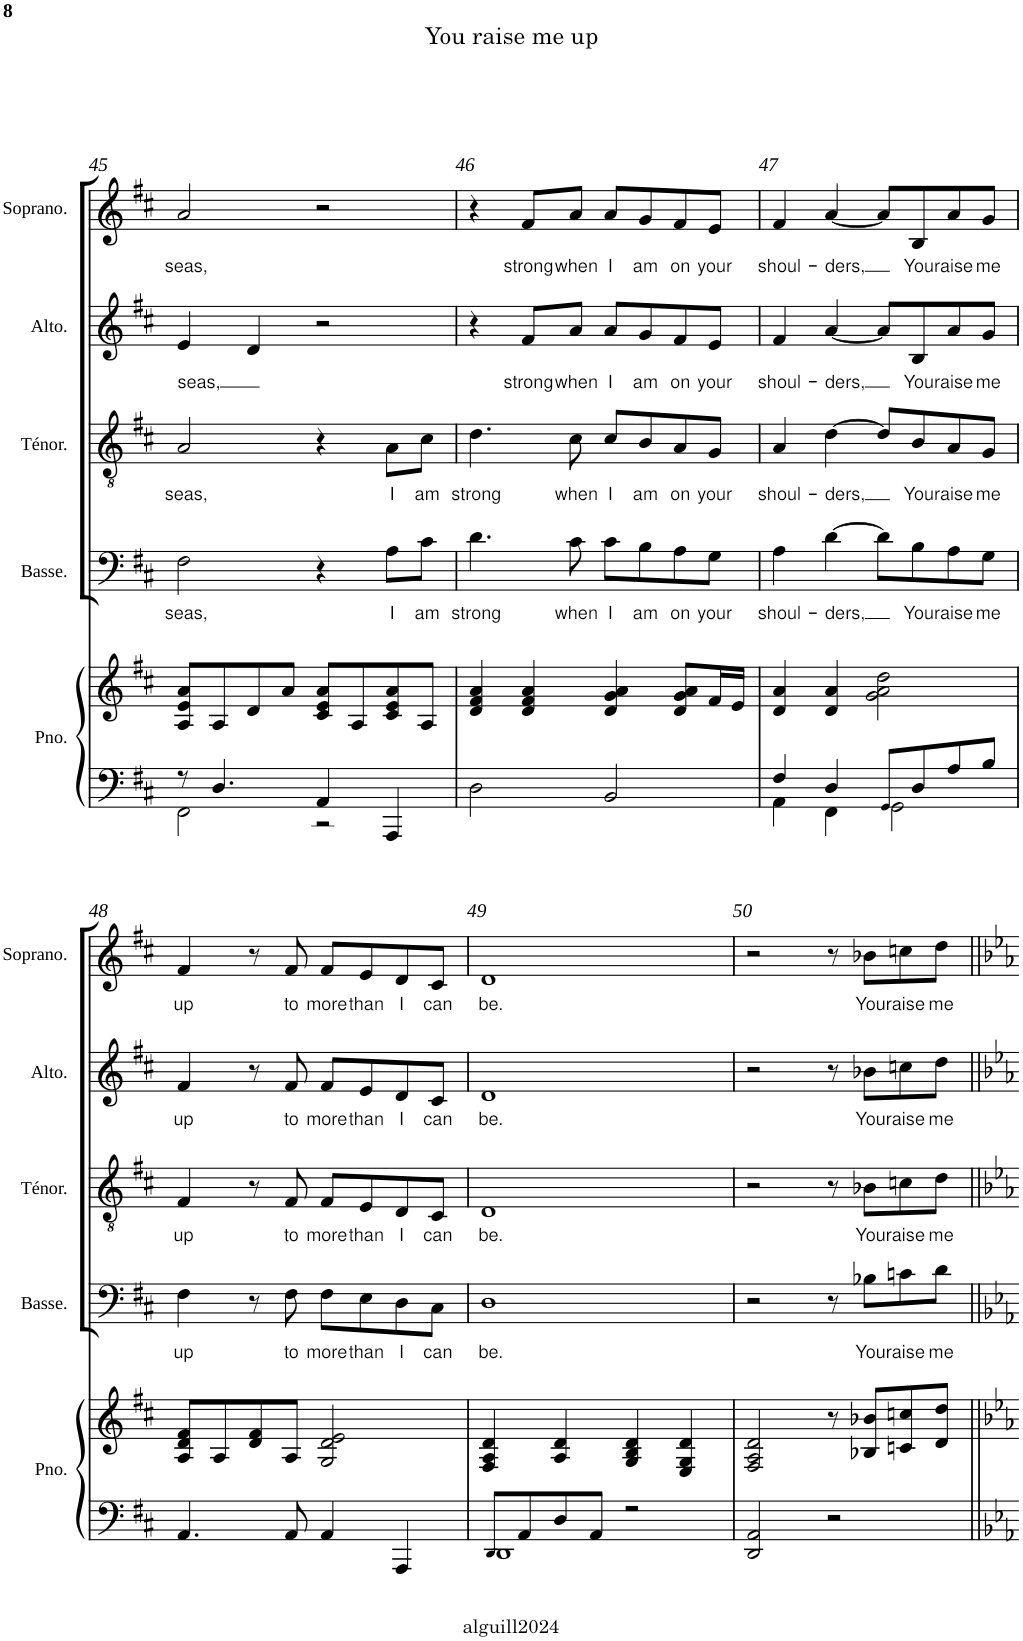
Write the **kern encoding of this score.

**kern	**kern	**kern	**text	**kern	**text	**kern	**text	**kern	**text
*part5	*part5	*part4	*part4	*part3	*part3	*part2	*part2	*part1	*part1
*staff6	*staff5	*staff4	*staff4	*staff3	*staff3	*staff2	*staff2	*staff1	*staff1
*I"Piano	*	*I"Basse	*	*I"Ténor	*	*I"Alto	*	*I"Soprano	*
*I'Pno.	*	*I'Basse.	*	*I'Ténor.	*	*I'Alto.	*	*I'Soprano.	*
!!LO:PB:g=z
*clefF4	*clefG2	*clefF4	*	*clefGv2	*	*clefG2	*	*clefG2	*
*k[f#c#]	*k[f#c#]	*k[f#c#]	*	*k[f#c#]	*	*k[f#c#]	*	*k[f#c#]	*
*D:	*D:	*D:	*	*D:	*	*D:	*	*D:	*
*M4/4	*M4/4	*M4/4	*	*M4/4	*	*M4/4	*	*M4/4	*
=45	=45	=45	=45	=45	=45	=45	=45	=45	=45
*^	*	*	*	*	*	*	*	*	*
!	!	!	!	!LO:LY:b	!	!LO:LY:b	!	!LO:LY:b	!	!LO:LY:b
8r	2FF#\	8A/ 8e/ 8a/L	2F#\	seas,	2A/	seas,	4e/	seas,	2a/	seas,
4.D/	.	8A/	.	.	.	.	.	.	.	.
.	.	8d/	.	.	.	.	4d/	.	.	.
.	.	8a/J	.	.	.	.	.	.	.	.
4AA/	2r	8c#/ 8e/ 8a/L	4r	.	4r	.	2r	.	2r	.
.	.	8A/	.	.	.	.	.	.	.	.
!	!	!	!	!LO:LY:b	!	!LO:LY:b	!	!	!	!
4AAA/	.	8c#/ 8e/ 8a/	8A\L	I	8A\L	I	.	.	.	.
!	!	!	!	!LO:LY:b	!	!LO:LY:b	!	!	!	!
.	.	8A/J	8c#\J	am	8c#\J	am	.	.	.	.
*v	*v	*	*	*	*	*	*	*	*	*
=46	=46	=46	=46	=46	=46	=46	=46	=46	=46
!	!	!	!LO:LY:b	!	!LO:LY:b	!	!	!	!
2D\	4d/ 4f#/ 4a/	4.d\	strong	4.d\	strong	4r	.	4r	.
!	!	!	!	!	!	!	!LO:LY:b	!	!LO:LY:b
.	4d/ 4f#/ 4a/	.	.	.	.	8f#/L	strong	8f#/L	strong
!	!	!	!LO:LY:b	!	!LO:LY:b	!	!LO:LY:b	!	!LO:LY:b
.	.	8c#\	when	8c#\	when	8a/J	when	8a/J	when
!	!	!	!LO:LY:b	!	!LO:LY:b	!	!LO:LY:b	!	!LO:LY:b
2BB/	4d/ 4g/ 4a/	8c#\L	I	8c#/L	I	8a/L	I	8a/L	I
!	!	!	!LO:LY:b	!	!LO:LY:b	!	!LO:LY:b	!	!LO:LY:b
.	.	8B\	am	8B/	am	8g/	am	8g/	am
!	!	!	!LO:LY:b	!	!LO:LY:b	!	!LO:LY:b	!	!LO:LY:b
.	8d/ 8g/ 8a/L	8A\	on	8A/	on	8f#/	on	8f#/	on
!	!	!	!LO:LY:b	!	!LO:LY:b	!	!LO:LY:b	!	!LO:LY:b
.	16f#/L	8G\J	your	8G/J	your	8e/J	your	8e/J	your
.	16e/JJ	.	.	.	.	.	.	.	.
=47	=47	=47	=47	=47	=47	=47	=47	=47	=47
*^	*	*	*	*	*	*	*	*	*
!	!	!	!	!LO:LY:b	!	!LO:LY:b	!	!LO:LY:b	!	!LO:LY:b
4F#/	4AA\	4d/ 4a/	4A\	shoul-	4A/	shoul-	4f#/	shoul-	4f#/	shoul-
!	!	!	!	!LO:LY:b	!	!LO:LY:b	!	!LO:LY:b	!	!LO:LY:b
4D/	4FF#\	4d/ 4a/	[4d\	-ders,	[4d\	-ders,	[4a/	-ders,	[4a/	-ders,
8GG/L	2GG\	2g\ 2a\ 2dd\	8d\L]	.	8d/L]	.	8a/L]	.	8a/L]	.
!	!	!	!	!LO:LY:b	!	!LO:LY:b	!	!LO:LY:b	!	!LO:LY:b
8D/	.	.	8B\	You	8B/	You	8B/	You	8B/	You
!	!	!	!	!LO:LY:b	!	!LO:LY:b	!	!LO:LY:b	!	!LO:LY:b
8A/	.	.	8A\	raise	8A/	raise	8a/	raise	8a/	raise
!	!	!	!	!LO:LY:b	!	!LO:LY:b	!	!LO:LY:b	!	!LO:LY:b
8B/J	.	.	8G\J	me	8G/J	me	8g/J	me	8g/J	me
!!LO:LB:g=z
=48	=48	=48	=48	=48	=48	=48	=48	=48	=48	=48
!	!	!	!	!LO:LY:b	!	!LO:LY:b	!	!LO:LY:b	!	!LO:LY:b
1ryy	4.AA/	8A/ 8d/ 8f#/L	4F#\	up	4F#/	up	4f#/	up	4f#/	up
.	.	8A/	.	.	.	.	.	.	.	.
.	.	8d/ 8f#/	8r	.	8r	.	8r	.	8r	.
!	!	!	!	!LO:LY:b	!	!LO:LY:b	!	!LO:LY:b	!	!LO:LY:b
.	8AA/	8A/J	8F#\	to	8F#/	to	8f#/	to	8f#/	to
!	!	!	!	!LO:LY:b	!	!LO:LY:b	!	!LO:LY:b	!	!LO:LY:b
.	4AA/	2G/ 2d/ 2e/	8F#\L	more	8F#/L	more	8f#/L	more	8f#/L	more
!	!	!	!	!LO:LY:b	!	!LO:LY:b	!	!LO:LY:b	!	!LO:LY:b
.	.	.	8E\	than	8E/	than	8e/	than	8e/	than
!	!	!	!	!LO:LY:b	!	!LO:LY:b	!	!LO:LY:b	!	!LO:LY:b
.	4AAA/	.	8D\	I	8D/	I	8d/	I	8d/	I
!	!	!	!	!LO:LY:b	!	!LO:LY:b	!	!LO:LY:b	!	!LO:LY:b
.	.	.	8C#\J	can	8C#/J	can	8c#/J	can	8c#/J	can
=49	=49	=49	=49	=49	=49	=49	=49	=49	=49	=49
!	!	!	!	!LO:LY:b	!	!LO:LY:b	!	!LO:LY:b	!	!LO:LY:b
8DD/L	1DD	4F#/ 4A/ 4d/	1D	be.	1D	be.	1d	be.	1d	be.
8AA/	.	.	.	.	.	.	.	.	.	.
8D/	.	4A/ 4d/	.	.	.	.	.	.	.	.
8AA/J	.	.	.	.	.	.	.	.	.	.
2r	.	4G/ 4B/ 4d/	.	.	.	.	.	.	.	.
.	.	4E/ 4G/ 4d/	.	.	.	.	.	.	.	.
*v	*v	*	*	*	*	*	*	*	*	*
=50	=50	=50	=50	=50	=50	=50	=50	=50	=50
2DD/ 2AA/	2F#/ 2A/ 2d/	2r	.	2r	.	2r	.	2r	.
2r	8r	8r	.	8r	.	8r	.	8r	.
!	!	!	!LO:LY:b	!	!LO:LY:b	!	!LO:LY:b	!	!LO:LY:b
.	8B-X/ 8b-X/L	8B-X\L	You	8B-X\L	You	8b-X\L	You	8b-X\L	You
!	!	!	!LO:LY:b	!	!LO:LY:b	!	!LO:LY:b	!	!LO:LY:b
.	8cn/ 8ccn/	8cn\	raise	8cn\	raise	8ccn\	raise	8ccn\	raise
!	!	!	!LO:LY:b	!	!LO:LY:b	!	!LO:LY:b	!	!LO:LY:b
.	8d/ 8dd/J	8d\J	me	8d\J	me	8dd\J	me	8dd\J	me
=||	=||	=||	=||	=||	=||	=||	=||	=||	=||
*-	*-	*-	*-	*-	*-	*-	*-	*-	*-
